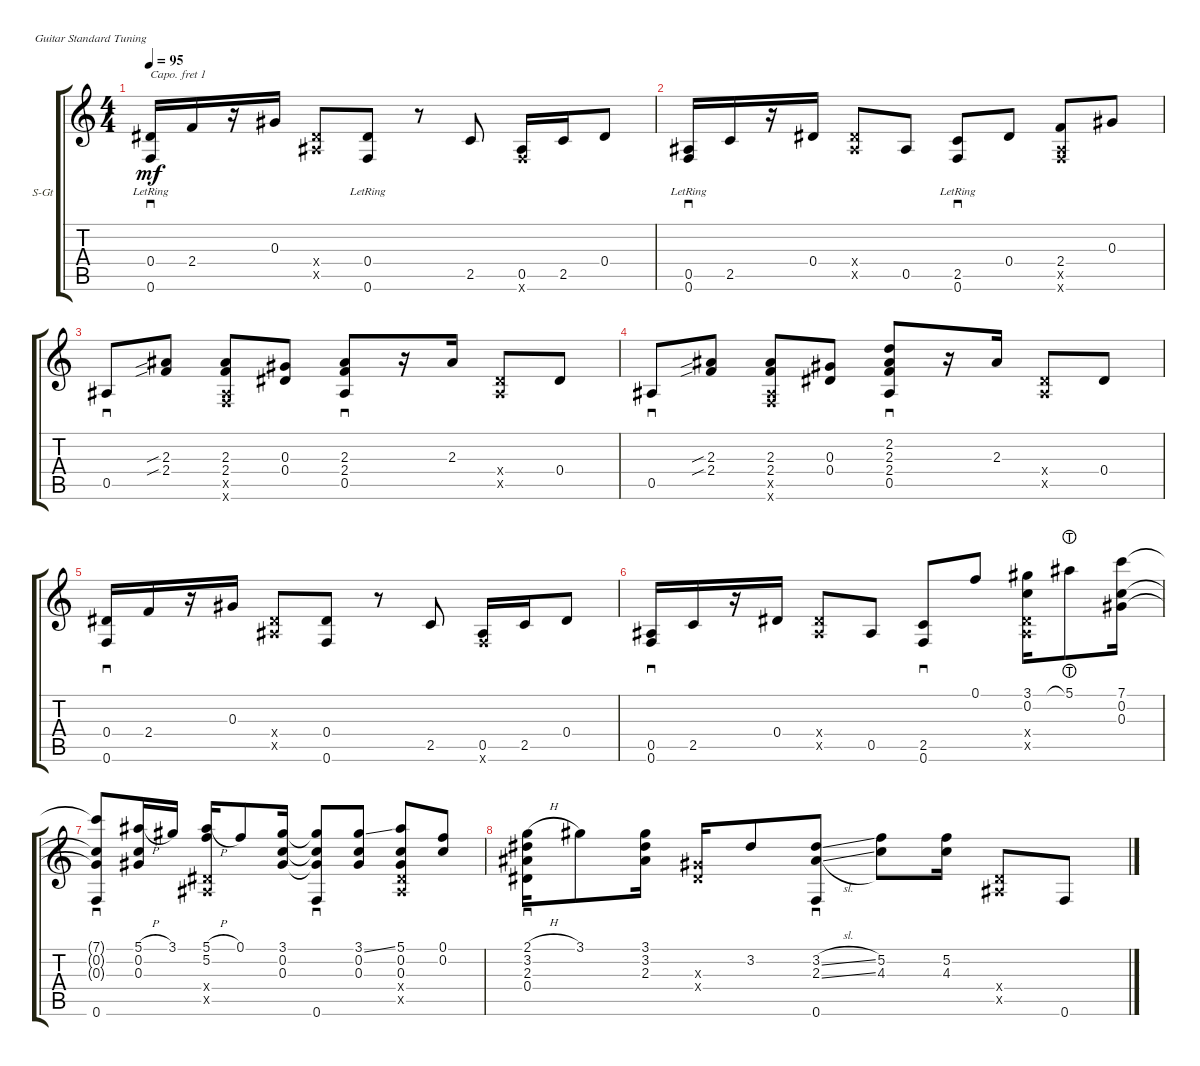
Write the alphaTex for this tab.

\defaultSystemsLayout 4
\bracketExtendMode groupsimilarinstruments
\firstSystemTrackNameOrientation horizontal
\otherSystemsTrackNameOrientation horizontal
\track ("Steel Guitar" "S-Gt") {instrument acousticguitarsteel}
\staff {score tabs}
\capo 1
\tuning (E4 B3 G3 D3 A2 E2)
\ts (4 4)
\tempo 95
\clef g2
\ks c
(0.6{lr} 0.4).16{sd dy mf instrument acousticguitarsteel} 2.4.16 r.16 0.3.16 (0.5{x} 0.4{x}).8 (0.6{lr} 0.4).8 r.8 2.5.8 (0.5 0.6{x}).16 2.5.16 0.4.8 |
(0.6{lr} 0.5).16{sd} 2.5.16 r.16 0.4.16 (0.4{x} 0.5{x}).8 0.5.8 (0.6{lr} 2.5).8{sd} 0.4.8 (2.4 0.5{x} 0.6{x}).8 0.3.8 |
0.5.8{sd} (2.4{sib} 2.3{sib}).8 (2.4 2.3 0.5{x} 0.6{x}).8 (0.3 0.4).8 (2.3 2.4 0.5).8{sd} r.16 2.3.16 (0.4{x} 0.5{x}).8 0.4.8 |
0.5.8{sd} (2.4{sib} 2.3{sib}).8 (2.4 2.3 0.5{x} 0.6{x}).8 (0.3 0.4).8 (2.3 2.4 0.5 2.2).8{sd} r.16 2.3.16 (0.4{x} 0.5{x}).8 0.4.8 |
(0.6 0.4).16{sd} 2.4.16 r.16 0.3.16 (0.5{x} 0.4{x}).8 (0.6 0.4).8 r.8 2.5.8 (0.5 0.6{x}).16 2.5.16 0.4.8 |
(0.6 0.5).16{sd} 2.5.16 r.16 0.4.16 (0.4{x} 0.5{x}).8 0.5.8 (0.6 2.5).8{sd} 0.1.8 (3.1 0.2 0.4{x} 0.5{x}).16 5.1{lht}.8 (7.1 0.2 0.3).16 |
(0.6 7.1{t} 0.2{t} 0.3{t}).8{sd} (5.1{h} 0.2 0.3).16 3.1.16 (5.1{h} 5.2 0.5{x} 0.4{x}).16 0.1.8 (3.1 0.2 0.3).16 (0.6 3.1{t} 0.2{t} 0.3{t}).8{sd} (3.1{ss} 0.2 0.3).8 (5.1 0.2 0.3 0.5{x} 0.4{x}).8 (0.1 0.2).8 |
(0.4 2.3 3.2 2.1{h}).16{sd} 3.1.8 (3.1 3.2 2.3).16 (0.3{x} 0.4{x}).16 3.2.8 (3.2{sl} 2.3{sl} 0.6).8{sd} (5.2 4.3).8 (5.2 4.3).16 (0.4{x} 0.5{x}).8 0.6.8
